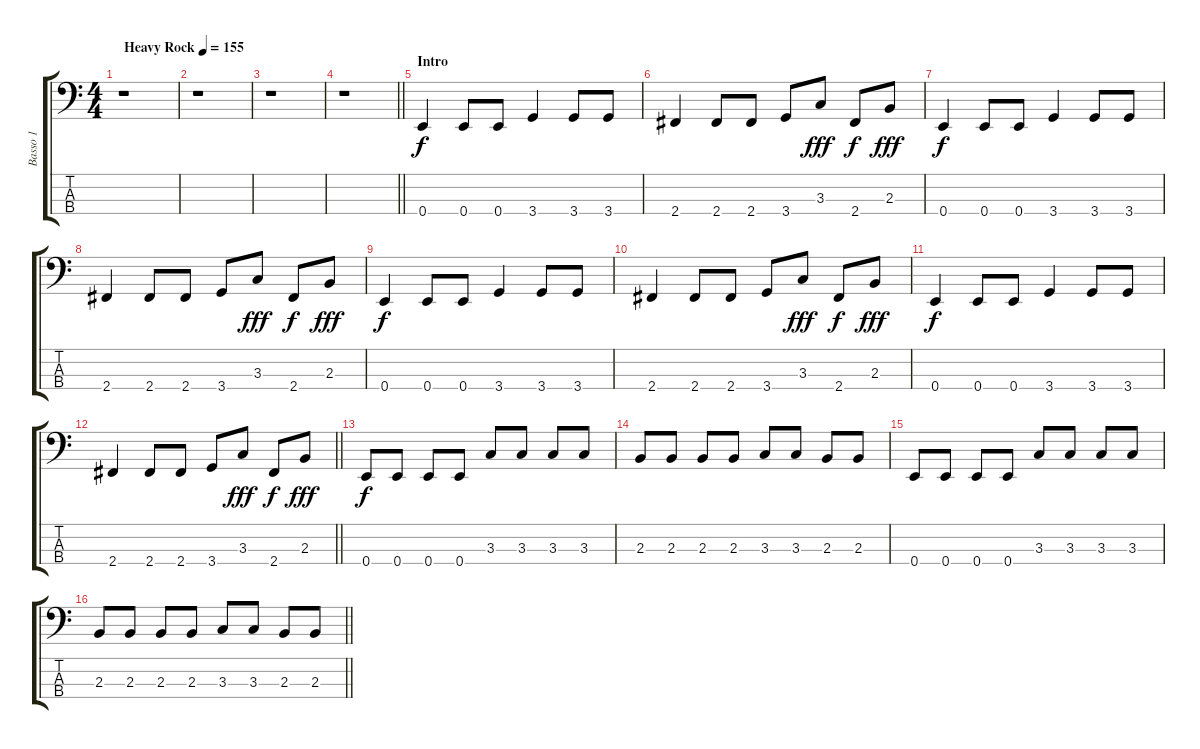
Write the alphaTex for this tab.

\track ("Basso 1" "Basso 1") {instrument slapbass1}
\staff {score tabs}
\tuning (G2 D2 A1 E1) {hide}
\ts (4 4)
\tempo (155 "Heavy Rock")
\clef f4
\ks c
r.1{dy f instrument slapbass1} |
r.1 |
r.1 |
\barLineRight lightlight
r.1 |
\section ("" "Intro")
0.4.4 0.4.8 0.4.8 3.4.4 3.4.8 3.4.8 |
2.4.4 2.4.8 2.4.8 3.4.8 3.3.8{dy fff} 2.4.8{dy f} 2.3.8{dy fff} |
0.4.4{dy f} 0.4.8 0.4.8 3.4.4 3.4.8 3.4.8 |
2.4.4 2.4.8 2.4.8 3.4.8 3.3.8{dy fff} 2.4.8{dy f} 2.3.8{dy fff} |
0.4.4{dy f} 0.4.8 0.4.8 3.4.4 3.4.8 3.4.8 |
2.4.4 2.4.8 2.4.8 3.4.8 3.3.8{dy fff} 2.4.8{dy f} 2.3.8{dy fff} |
0.4.4{dy f} 0.4.8 0.4.8 3.4.4 3.4.8 3.4.8 |
\barLineRight lightlight
2.4.4 2.4.8 2.4.8 3.4.8 3.3.8{dy fff} 2.4.8{dy f} 2.3.8{dy fff} |
0.4.8{dy f} 0.4.8 0.4.8 0.4.8 3.3.8 3.3.8 3.3.8 3.3.8 |
2.3.8 2.3.8 2.3.8 2.3.8 3.3.8 3.3.8 2.3.8 2.3.8 |
0.4.8 0.4.8 0.4.8 0.4.8 3.3.8 3.3.8 3.3.8 3.3.8 |
\barLineRight lightlight
2.3.8 2.3.8 2.3.8 2.3.8 3.3.8 3.3.8 2.3.8 2.3.8
